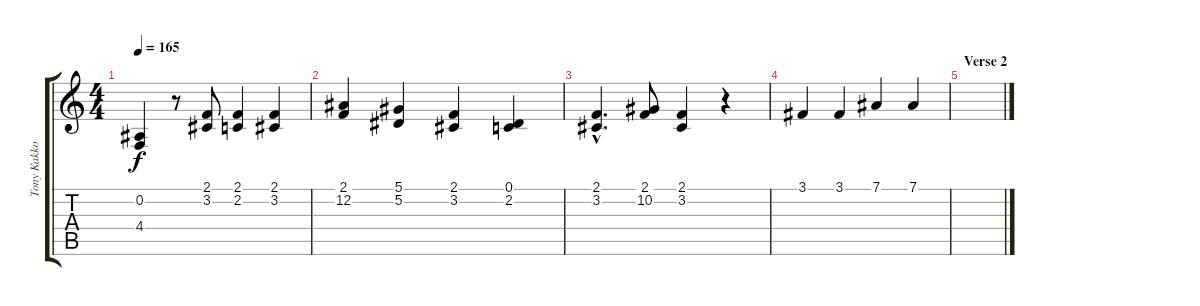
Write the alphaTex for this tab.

\track ("Tony Kakko" "Tony Kakko") {instrument lead6voice}
\staff {score tabs}
\tuning (Eb4 Bb3 Gb3 Db3 Ab2 Eb2) {hide}
\ts (4 4)
\tempo 165
\clef g2
\ks aminor
(0.2 4.4).4{dy f} r.8 (2.1 3.2).8 (2.1 2.2).4 (2.1 3.2).4 |
(2.1 12.2).4 (5.1 5.2).4 (2.1 3.2).4 (0.1 2.2).4 |
(2.1{hac} 3.2{hac}).4{d} (2.1 10.2).8 (2.1 3.2).4 r.4 |
3.1.4 3.1.4 7.1.4 7.1.4 |
\section ("" "Verse 2")
